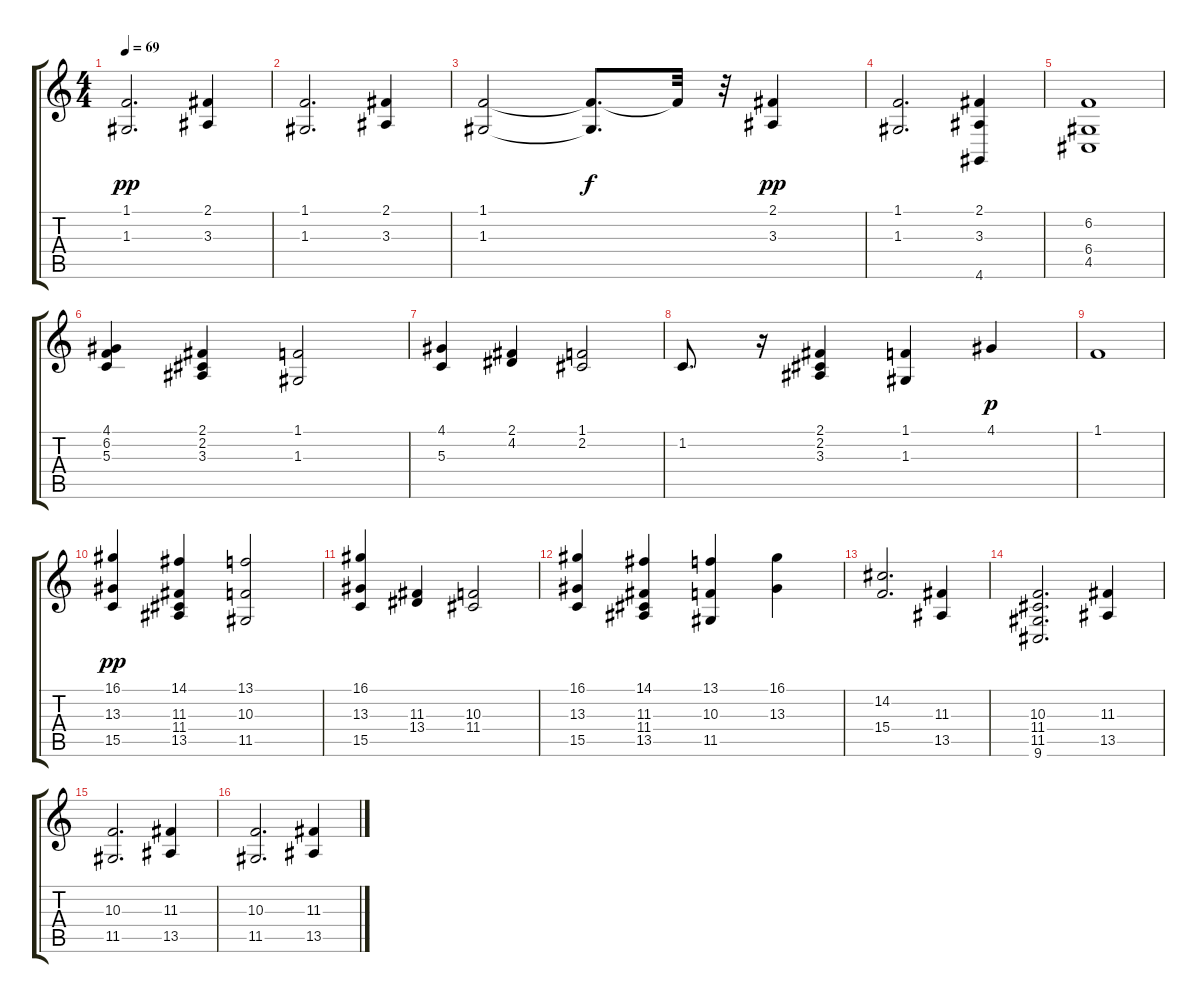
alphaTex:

\track "" {instrument stringensemble1}
\staff {score tabs}
\tuning (E4 B3 G3 D3 A2 E2) {hide}
\ts (4 4)
\tempo 69
\clef g2
\ks c
(1.1 1.3).2{d dy pp} (2.1 3.3).4 |
(1.1 1.3).2{d} (2.1 3.3).4 |
(1.1 1.3).2 (1.1{t} 1.3{t}).8{d dy f} 1.1{t}.32 r.32 (2.1 3.3).4{dy pp} |
(1.1 1.3).2{d} (2.1 3.3 4.6).4 |
(6.2 6.4 4.5).1 |
(4.1 6.2 5.3).4 (2.1 2.2 3.3).4 (1.1 1.3).2 |
(4.1 5.3).4 (2.1 4.2).4 (1.1 2.2).2 |
1.2.8{d} r.16 (2.1 2.2 3.3).4 (1.1 1.3).4 4.1.4{dy p} |
1.1.1 |
(16.1 13.3 15.5).4{dy pp} (14.1 11.3 11.4 13.5).4 (13.1 10.3 11.5).2 |
(16.1 13.3 15.5).4 (11.3 13.4).4 (10.3 11.4).2 |
(16.1 13.3 15.5).4 (14.1 11.3 11.4 13.5).4 (13.1 10.3 11.5).4 (16.1 13.3).4 |
(14.2 15.4).2{d} (11.3 13.5).4{volume 6} |
(10.3 11.4 11.5 9.6).2{d} (11.3 13.5).4 |
(10.3 11.5).2{d} (11.3 13.5).4 |
(10.3 11.5).2{d} (11.3 13.5).4
